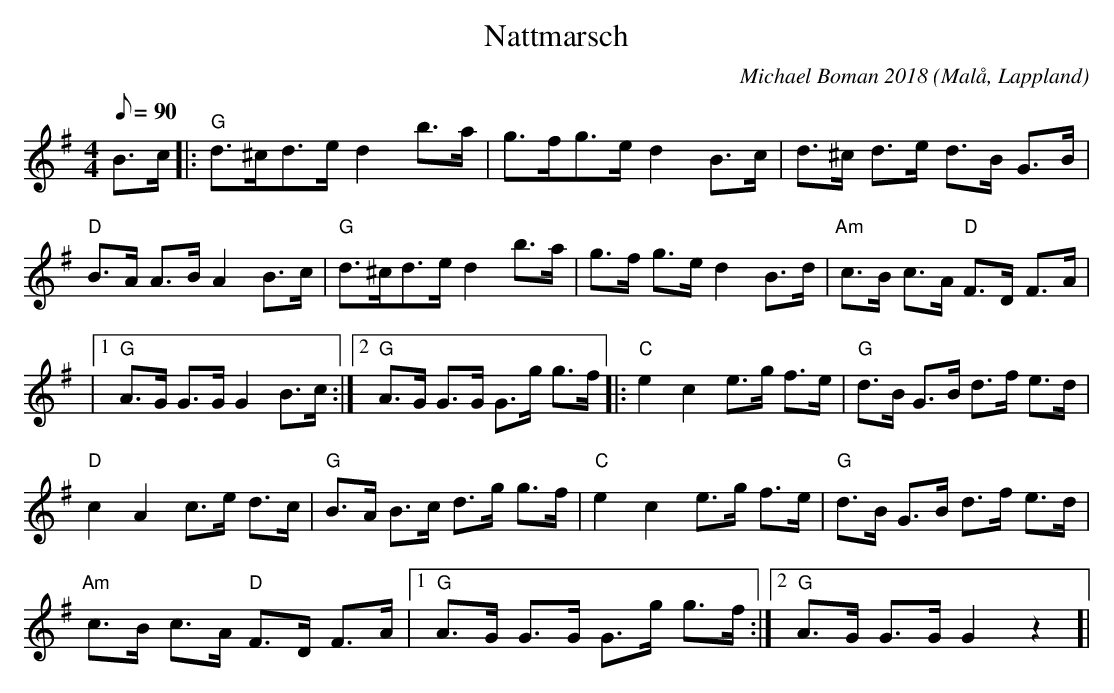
X:1
T:Nattmarsch
C:Michael Boman 2018
O:Malå, Lappland
M:4/4
L:1/8
Q:90
K:G
B>c|:"G"d>^cd>ed2b>a|g>fg>ed2B>c|d>^c d>e d>B G>B|
"D"B>A A>BA2B>c|"G"d>^cd>ed2b>a|g>f g>e d2B>d|"Am"c>B c>A "D"F>D F>A|
|1"G"A>G G>G G2B>c:|2"G"A>G G>G G>g g>f|:"C"e2c2e>g f>e|"G"d>B G>B d>f e>d|
"D"c2A2c>e d>c|"G"B>A B>c d>g g>f|"C"e2c2e>g f>e|"G"d>B G>B d>f e>d|
"Am"c>B c>A "D"F>D F>A|1"G"A>G G>G G>g g>f:|2"G"A>G G>G G2z2]|
